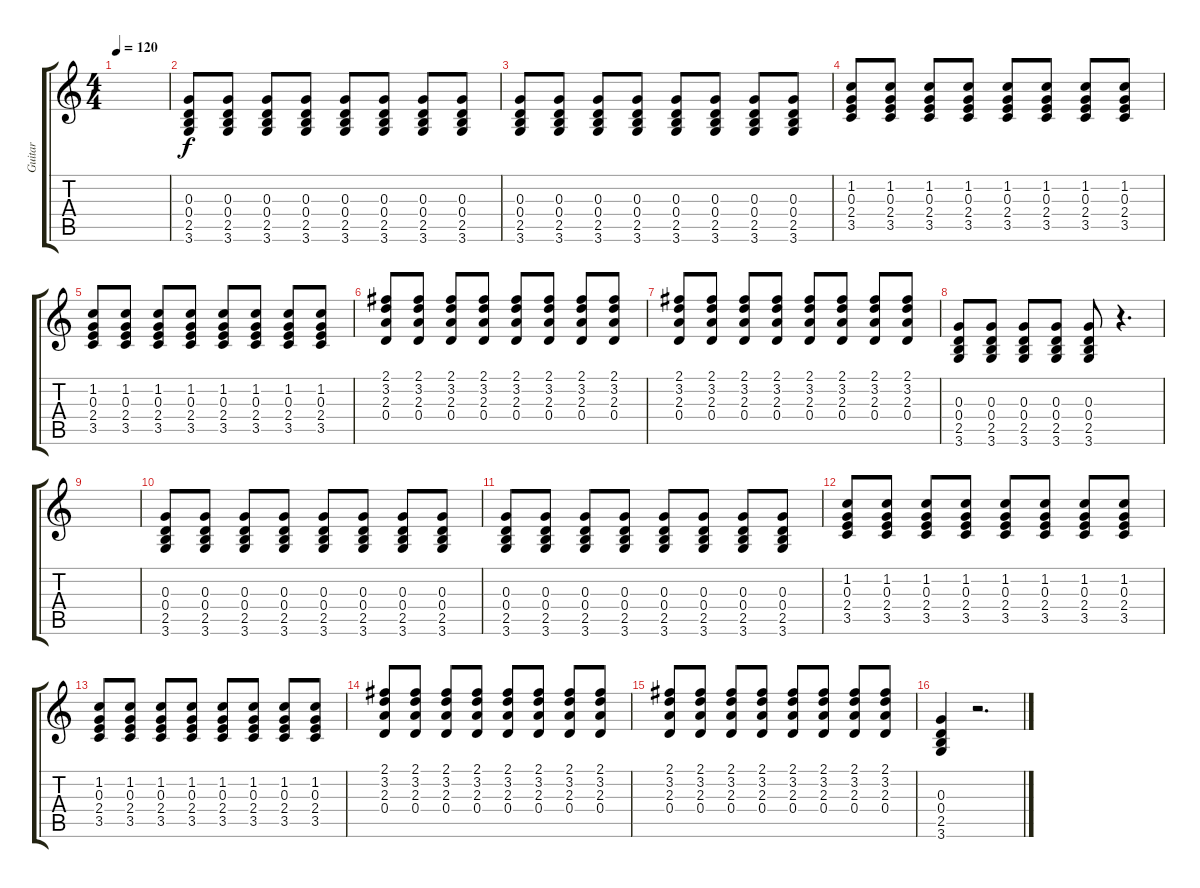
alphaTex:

\track ("Guitar" "Guitar") {instrument acousticguitarsteel}
\staff {score tabs}
\tuning (E4 B3 G3 D3 A2 E2) {hide}
\ts (4 4)
\tempo 120
\clef g2
\ks c
|
(0.3 0.4 2.5 3.6).8 (0.3 0.4 2.5 3.6).8 (0.3 0.4 2.5 3.6).8 (0.3 0.4 2.5 3.6).8 (0.3 0.4 2.5 3.6).8 (0.3 0.4 2.5 3.6).8 (0.3 0.4 2.5 3.6).8 (0.3 0.4 2.5 3.6).8 |
(0.3 0.4 2.5 3.6).8 (0.3 0.4 2.5 3.6).8 (0.3 0.4 2.5 3.6).8 (0.3 0.4 2.5 3.6).8 (0.3 0.4 2.5 3.6).8 (0.3 0.4 2.5 3.6).8 (0.3 0.4 2.5 3.6).8 (0.3 0.4 2.5 3.6).8 |
(1.2 0.3 2.4 3.5).8 (1.2 0.3 2.4 3.5).8 (1.2 0.3 2.4 3.5).8 (1.2 0.3 2.4 3.5).8 (1.2 0.3 2.4 3.5).8 (1.2 0.3 2.4 3.5).8 (1.2 0.3 2.4 3.5).8 (1.2 0.3 2.4 3.5).8 |
(1.2 0.3 2.4 3.5).8 (1.2 0.3 2.4 3.5).8 (1.2 0.3 2.4 3.5).8 (1.2 0.3 2.4 3.5).8 (1.2 0.3 2.4 3.5).8 (1.2 0.3 2.4 3.5).8 (1.2 0.3 2.4 3.5).8 (1.2 0.3 2.4 3.5).8 |
(2.1 3.2 2.3 0.4).8 (2.1 3.2 2.3 0.4).8 (2.1 3.2 2.3 0.4).8 (2.1 3.2 2.3 0.4).8 (2.1 3.2 2.3 0.4).8 (2.1 3.2 2.3 0.4).8 (2.1 3.2 2.3 0.4).8 (2.1 3.2 2.3 0.4).8 |
(2.1 3.2 2.3 0.4).8 (2.1 3.2 2.3 0.4).8 (2.1 3.2 2.3 0.4).8 (2.1 3.2 2.3 0.4).8 (2.1 3.2 2.3 0.4).8 (2.1 3.2 2.3 0.4).8 (2.1 3.2 2.3 0.4).8 (2.1 3.2 2.3 0.4).8 |
(0.3 0.4 2.5 3.6).8 (0.3 0.4 2.5 3.6).8 (0.3 0.4 2.5 3.6).8 (0.3 0.4 2.5 3.6).8 (0.3 0.4 2.5 3.6).8 r.4{d} |
|
(0.3 0.4 2.5 3.6).8 (0.3 0.4 2.5 3.6).8 (0.3 0.4 2.5 3.6).8 (0.3 0.4 2.5 3.6).8 (0.3 0.4 2.5 3.6).8 (0.3 0.4 2.5 3.6).8 (0.3 0.4 2.5 3.6).8 (0.3 0.4 2.5 3.6).8 |
(0.3 0.4 2.5 3.6).8 (0.3 0.4 2.5 3.6).8 (0.3 0.4 2.5 3.6).8 (0.3 0.4 2.5 3.6).8 (0.3 0.4 2.5 3.6).8 (0.3 0.4 2.5 3.6).8 (0.3 0.4 2.5 3.6).8 (0.3 0.4 2.5 3.6).8 |
(1.2 0.3 2.4 3.5).8 (1.2 0.3 2.4 3.5).8 (1.2 0.3 2.4 3.5).8 (1.2 0.3 2.4 3.5).8 (1.2 0.3 2.4 3.5).8 (1.2 0.3 2.4 3.5).8 (1.2 0.3 2.4 3.5).8 (1.2 0.3 2.4 3.5).8 |
(1.2 0.3 2.4 3.5).8 (1.2 0.3 2.4 3.5).8 (1.2 0.3 2.4 3.5).8 (1.2 0.3 2.4 3.5).8 (1.2 0.3 2.4 3.5).8 (1.2 0.3 2.4 3.5).8 (1.2 0.3 2.4 3.5).8 (1.2 0.3 2.4 3.5).8 |
(2.1 3.2 2.3 0.4).8 (2.1 3.2 2.3 0.4).8 (2.1 3.2 2.3 0.4).8 (2.1 3.2 2.3 0.4).8 (2.1 3.2 2.3 0.4).8 (2.1 3.2 2.3 0.4).8 (2.1 3.2 2.3 0.4).8 (2.1 3.2 2.3 0.4).8 |
(2.1 3.2 2.3 0.4).8 (2.1 3.2 2.3 0.4).8 (2.1 3.2 2.3 0.4).8 (2.1 3.2 2.3 0.4).8 (2.1 3.2 2.3 0.4).8 (2.1 3.2 2.3 0.4).8 (2.1 3.2 2.3 0.4).8 (2.1 3.2 2.3 0.4).8 |
(0.3 0.4 2.5 3.6).4 r.2{d}
